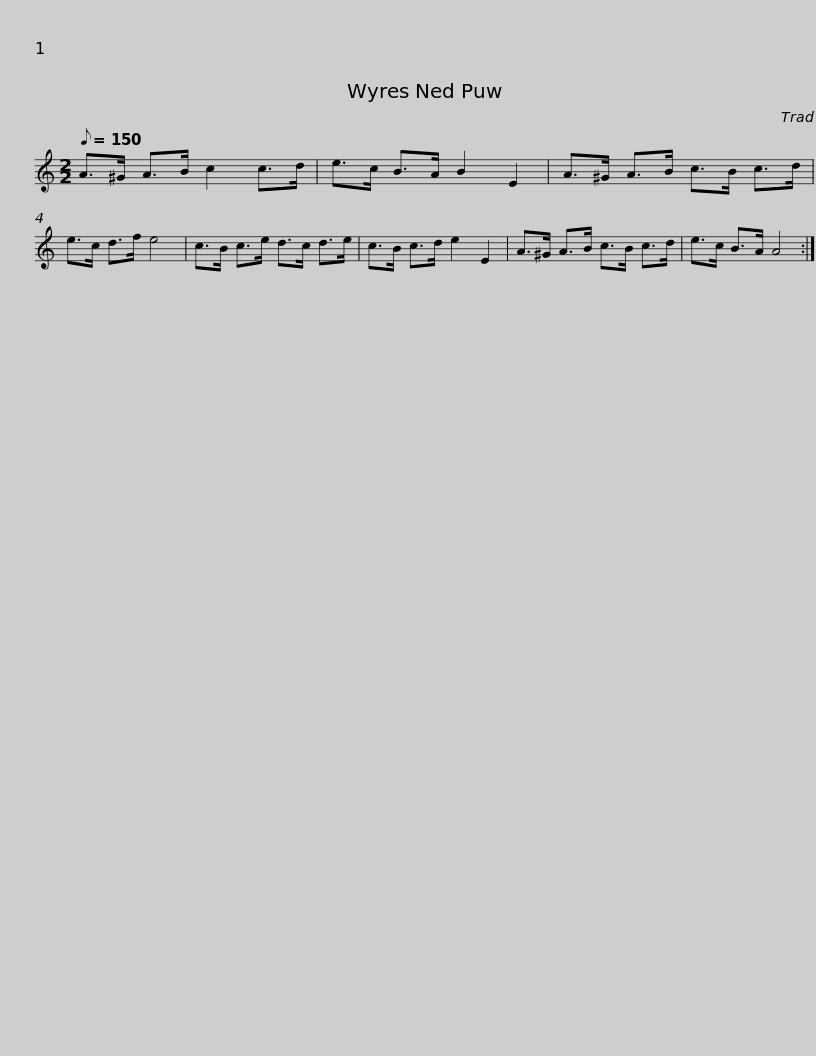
X:1
L:1/8
Q:1/8=150
M:2/2
I:linebreak $
K:C
V:1 treble
V:1
 A>^G A>B c2 c>d | e>c B>A B2 E2 | A>^G A>B c>B c>d | e>c d>f e4 |$ c>B c>e d>c d>e | %5
 c>B c>d e2 E2 | A>^G A>B c>B c>d | e>c B>A A4 :| %8
